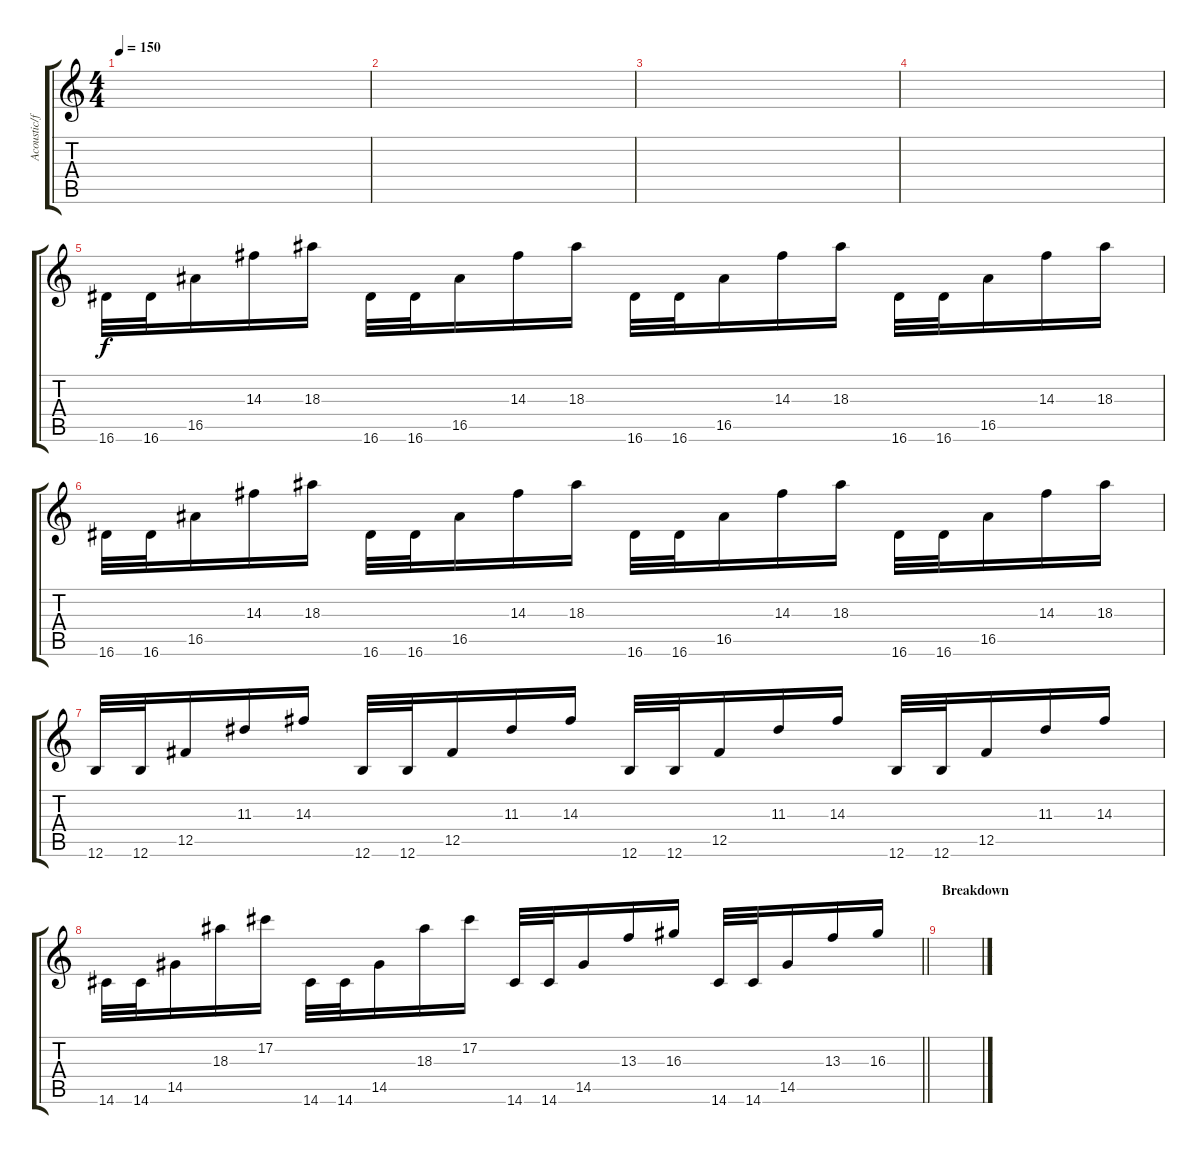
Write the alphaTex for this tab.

\track ("Acoustic/fills" "Acoustic/f") {instrument acousticguitarsteel}
\staff {score tabs}
\tuning (Db4 Ab3 E3 B2 Gb2 B1) {hide}
\ts (4 4)
\tempo 150
\clef g2
\ks c
|
|
|
|
16.6.32{instrument distortionguitar} 16.6.32 16.5.16 14.3.16 18.3.16 16.6.32 16.6.32 16.5.16 14.3.16 18.3.16 16.6.32 16.6.32 16.5.16 14.3.16 18.3.16 16.6.32 16.6.32 16.5.16 14.3.16 18.3.16 |
16.6.32{instrument distortionguitar} 16.6.32 16.5.16 14.3.16 18.3.16 16.6.32 16.6.32 16.5.16 14.3.16 18.3.16 16.6.32 16.6.32 16.5.16 14.3.16 18.3.16 16.6.32 16.6.32 16.5.16 14.3.16 18.3.16 |
12.6.32 12.6.32 12.5.16 11.3.16 14.3.16 12.6.32 12.6.32 12.5.16 11.3.16 14.3.16 12.6.32 12.6.32 12.5.16 11.3.16 14.3.16 12.6.32 12.6.32 12.5.16 11.3.16 14.3.16 |
\barLineRight lightlight
14.6.32 14.6.32 14.5.16 18.3.16 17.2.16 14.6.32 14.6.32 14.5.16 18.3.16 17.2.16 14.6.32 14.6.32 14.5.16 13.3.16 16.3.16 14.6.32 14.6.32 14.5.16 13.3.16 16.3.16 |
\section ("" "Breakdown")
